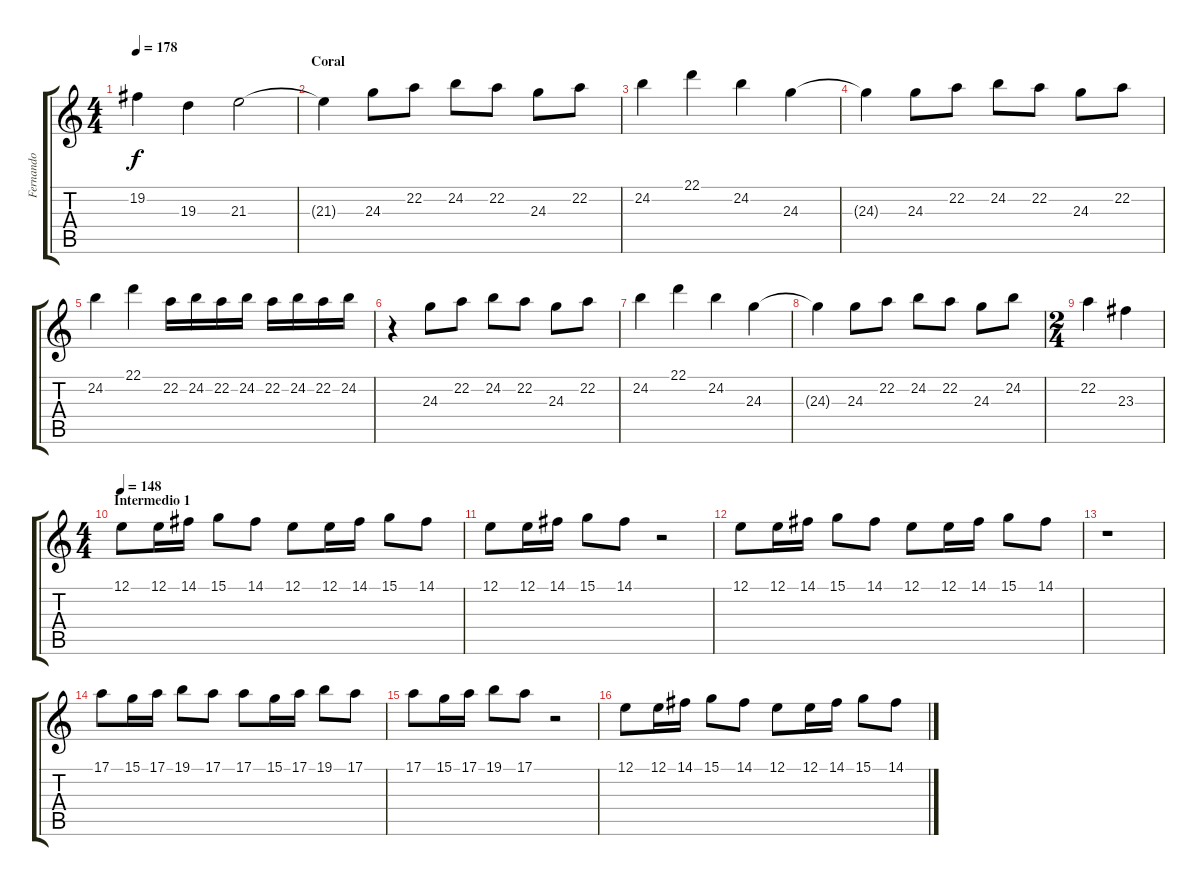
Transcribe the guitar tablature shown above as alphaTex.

\track ("Fernando" "Fernando") {instrument flute}
\staff {score tabs}
\tuning (E4 B3 G3 D3 A2 E2) {hide}
\ts (4 4)
\tempo 178
\clef g2
\ks c
19.2.4{dy f} 19.3.4 21.3.2 |
\section ("" "Coral")
21.3{t}.4 24.3.8 22.2.8 24.2.8 22.2.8 24.3.8 22.2.8 |
24.2.4 22.1.4 24.2.4 24.3.4 |
24.3{t}.4 24.3.8 22.2.8 24.2.8 22.2.8 24.3.8 22.2.8 |
24.2.4 22.1.4 22.2.16 24.2.16 22.2.16 24.2.16 22.2.16 24.2.16 22.2.16 24.2.16 |
r.4 24.3.8 22.2.8 24.2.8 22.2.8 24.3.8 22.2.8 |
24.2.4 22.1.4 24.2.4 24.3.4 |
24.3{t}.4 24.3.8 22.2.8 24.2.8 22.2.8 24.3.8 24.2.8 |
\ts (2 4)
22.2.4 23.3.4 |
\ts (4 4)
\section ("" "Intermedio 1")
\tempo 148
12.1.8 12.1.16 14.1.16 15.1.8 14.1.8 12.1.8 12.1.16 14.1.16 15.1.8 14.1.8 |
12.1.8 12.1.16 14.1.16 15.1.8 14.1.8 r.2 |
12.1.8 12.1.16 14.1.16 15.1.8 14.1.8 12.1.8 12.1.16 14.1.16 15.1.8 14.1.8 |
r.1 |
17.1.8 15.1.16 17.1.16 19.1.8 17.1.8 17.1.8 15.1.16 17.1.16 19.1.8 17.1.8 |
17.1.8 15.1.16 17.1.16 19.1.8 17.1.8 r.2 |
12.1.8 12.1.16 14.1.16 15.1.8 14.1.8 12.1.8 12.1.16 14.1.16 15.1.8 14.1.8
